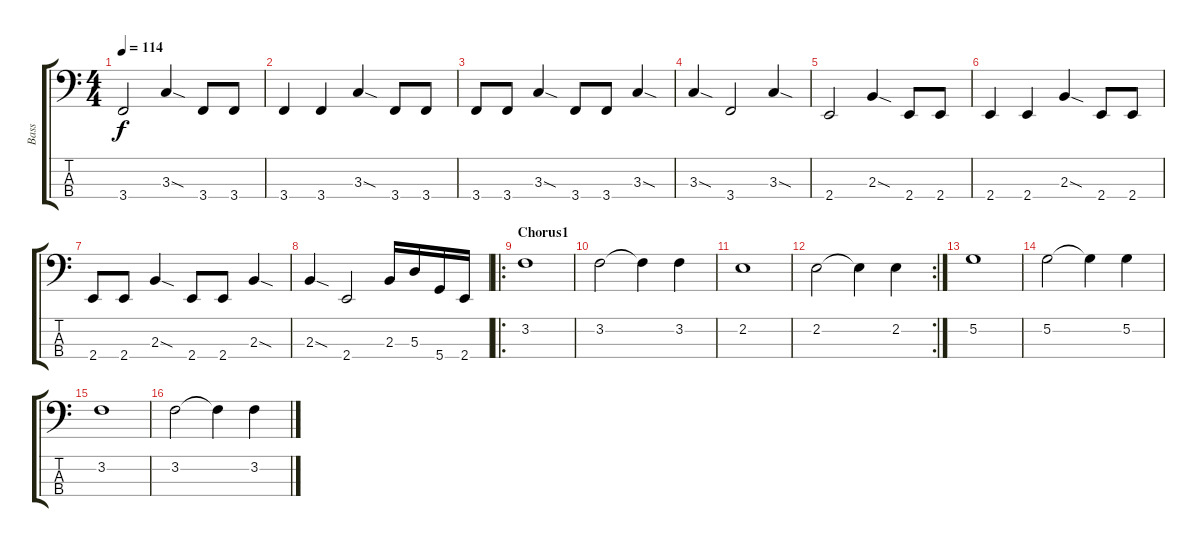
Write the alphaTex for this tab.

\track ("Bass" "Bass") {instrument slapbass2}
\staff {score tabs}
\tuning (G2 D2 A1 D1) {hide}
\ts (4 4)
\tempo 114
\clef f4
\ks c
3.4.2{dy f} 3.3{sod}.4 3.4.8 3.4.8 |
3.4.4 3.4.4 3.3{sod}.4 3.4.8 3.4.8 |
3.4.8 3.4.8 3.3{sod}.4 3.4.8 3.4.8 3.3{sod}.4 |
3.3{sod}.4 3.4.2 3.3{sod}.4 |
2.4.2 2.3{sod}.4 2.4.8 2.4.8 |
2.4.4 2.4.4 2.3{sod}.4 2.4.8 2.4.8 |
2.4.8 2.4.8 2.3{sod}.4 2.4.8 2.4.8 2.3{sod}.4 |
2.3{sod}.4 2.4.2 2.3.16 5.3.16 5.4.16 2.4.16 |
\ro
\section ("" "Chorus1")
3.2.1 |
3.2.2 3.2{t}.4 3.2.4 |
2.2.1 |
\rc 2
2.2.2 2.2{t}.4 2.2.4 |
5.2.1 |
5.2.2 5.2{t}.4 5.2.4 |
3.2.1 |
3.2.2 3.2{t}.4 3.2.4
